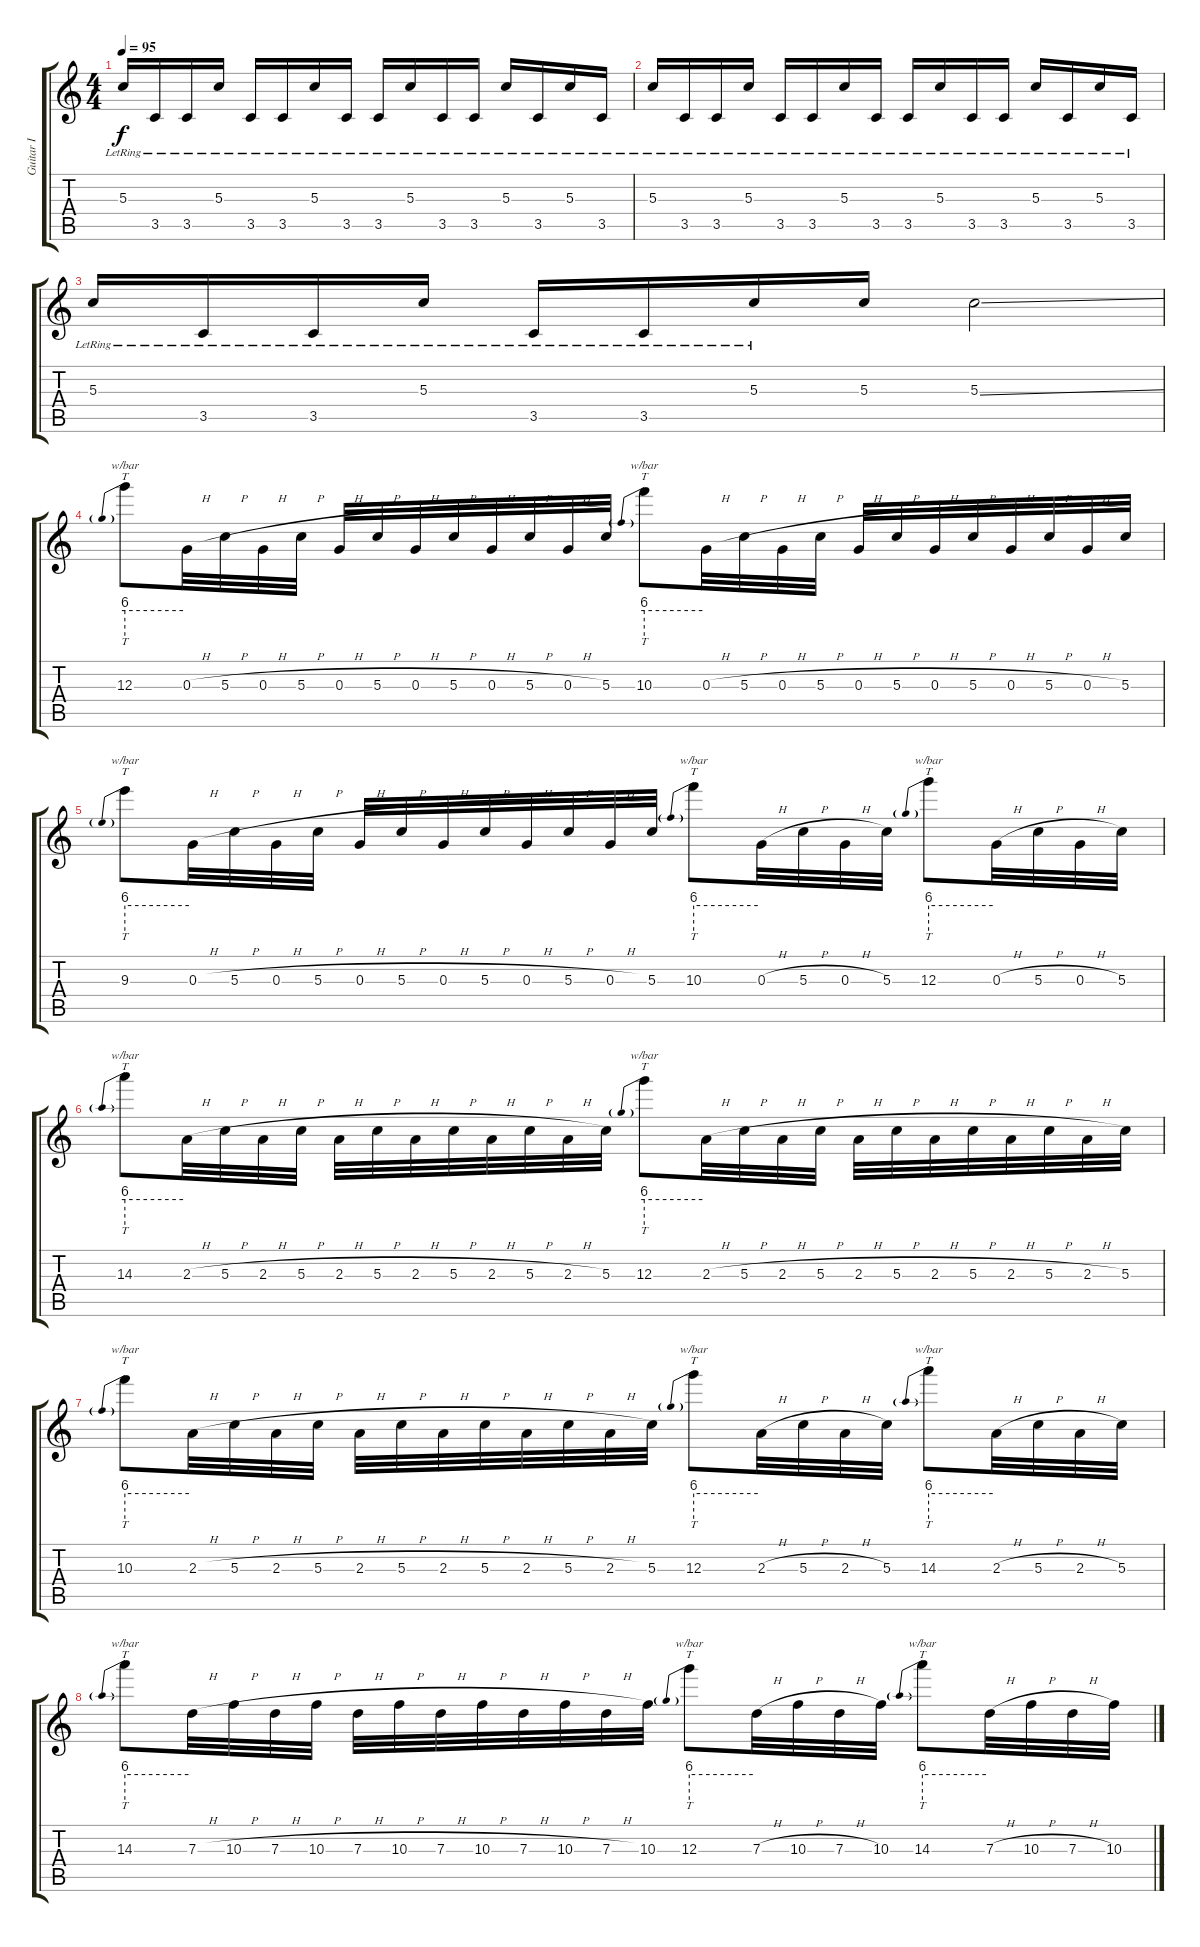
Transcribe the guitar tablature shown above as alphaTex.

\track ("Guitar I" "Guitar I") {instrument distortionguitar}
\staff {score tabs}
\tuning (E4 B3 G3 D3 A2 E2) {hide}
\ts (4 4)
\tempo 95
\clef g2
\ks c
5.3{lr}.16{dy f} 3.5{lr}.16 3.5{lr}.16 5.3{lr}.16 3.5{lr}.16 3.5{lr}.16 5.3{lr}.16 3.5{lr}.16 3.5{lr}.16 5.3{lr}.16 3.5{lr}.16 3.5{lr}.16 5.3{lr}.16 3.5{lr}.16 5.3{lr}.16 3.5{lr}.16 |
5.3{lr}.16 3.5{lr}.16 3.5{lr}.16 5.3{lr}.16 3.5{lr}.16 3.5{lr}.16 5.3{lr}.16 3.5{lr}.16 3.5{lr}.16 5.3{lr}.16 3.5{lr}.16 3.5{lr}.16 5.3{lr}.16 3.5{lr}.16 5.3{lr}.16 3.5{lr}.16 |
5.3{lr}.16 3.5{lr}.16 3.5{lr}.16 5.3{lr}.16 3.5{lr}.16 3.5{lr}.16 5.3{lr}.16 5.3.16 5.3{ss}.2 |
12.3.8{tt tbe (predive default 0 24 60 24)} 0.3{h}.32 5.3{h}.32 0.3{h}.32 5.3{h}.32 0.3{h}.32 5.3{h}.32 0.3{h}.32 5.3{h}.32 0.3{h}.32 5.3{h}.32 0.3{h}.32 5.3.32 10.3.8{tt tbe (predive default 0 24 60 24)} 0.3{h}.32 5.3{h}.32 0.3{h}.32 5.3{h}.32 0.3{h}.32 5.3{h}.32 0.3{h}.32 5.3{h}.32 0.3{h}.32 5.3{h}.32 0.3{h}.32 5.3.32 |
9.3.8{tt tbe (predive default 0 24 60 24)} 0.3{h}.32 5.3{h}.32 0.3{h}.32 5.3{h}.32 0.3{h}.32 5.3{h}.32 0.3{h}.32 5.3{h}.32 0.3{h}.32 5.3{h}.32 0.3{h}.32 5.3.32 10.3.8{tt tbe (predive default 0 24 60 24)} 0.3{h}.32 5.3{h}.32 0.3{h}.32 5.3.32 12.3.8{tt tbe (predive default 0 24 60 24)} 0.3{h}.32 5.3{h}.32 0.3{h}.32 5.3.32 |
14.3.8{tt tbe (predive default 0 24 60 24)} 2.3{h}.32 5.3{h}.32 2.3{h}.32 5.3{h}.32 2.3{h}.32 5.3{h}.32 2.3{h}.32 5.3{h}.32 2.3{h}.32 5.3{h}.32 2.3{h}.32 5.3.32 12.3.8{tt tbe (predive default 0 24 60 24)} 2.3{h}.32 5.3{h}.32 2.3{h}.32 5.3{h}.32 2.3{h}.32 5.3{h}.32 2.3{h}.32 5.3{h}.32 2.3{h}.32 5.3{h}.32 2.3{h}.32 5.3.32 |
10.3.8{tt tbe (predive default 0 24 60 24)} 2.3{h}.32 5.3{h}.32 2.3{h}.32 5.3{h}.32 2.3{h}.32 5.3{h}.32 2.3{h}.32 5.3{h}.32 2.3{h}.32 5.3{h}.32 2.3{h}.32 5.3.32 12.3.8{tt tbe (predive default 0 24 60 24)} 2.3{h}.32 5.3{h}.32 2.3{h}.32 5.3.32 14.3.8{tt tbe (predive default 0 24 60 24)} 2.3{h}.32 5.3{h}.32 2.3{h}.32 5.3.32 |
14.3.8{tt tbe (predive default 0 24 60 24)} 7.3{h}.32 10.3{h}.32 7.3{h}.32 10.3{h}.32 7.3{h}.32 10.3{h}.32 7.3{h}.32 10.3{h}.32 7.3{h}.32 10.3{h}.32 7.3{h}.32 10.3.32 12.3.8{tt tbe (predive default 0 24 60 24)} 7.3{h}.32 10.3{h}.32 7.3{h}.32 10.3.32 14.3.8{tt tbe (predive default 0 24 60 24)} 7.3{h}.32 10.3{h}.32 7.3{h}.32 10.3.32
